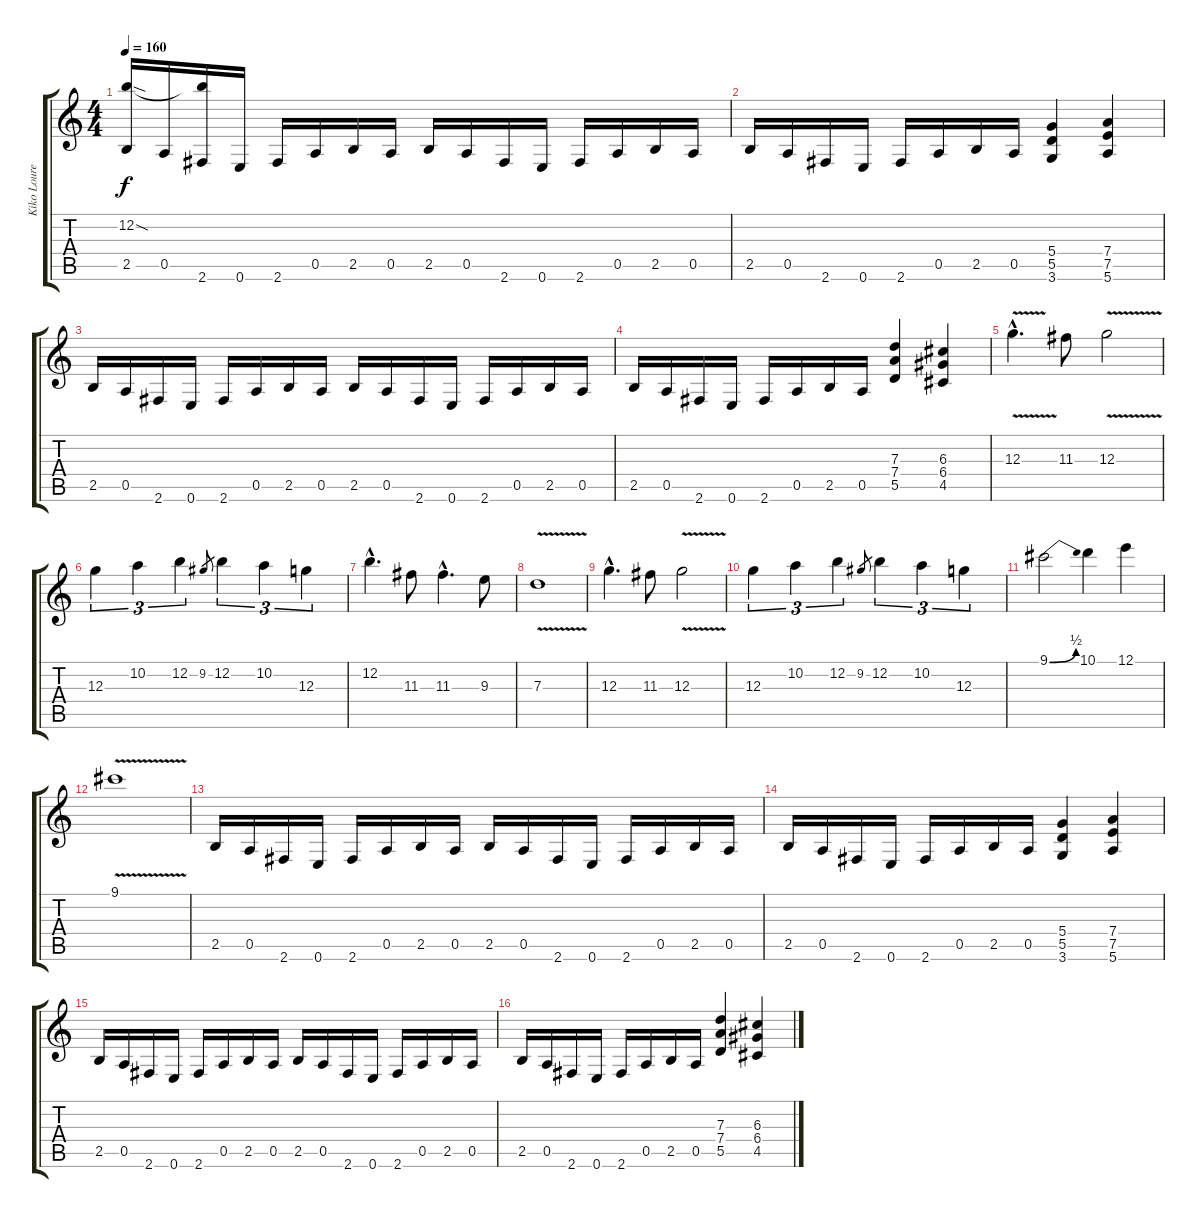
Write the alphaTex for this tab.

\track ("Kiko Loureiro" "Kiko Loure") {instrument distortionguitar}
\staff {score tabs}
\tuning (E4 B3 G3 D3 A2 E2) {hide}
\ts (4 4)
\tempo 160
\clef g2
\ks c
(12.2{sod} 2.5).16{dy f} 0.5.16 (12.2{t} 2.6).16 0.6.16 2.6.16 0.5.16 2.5.16 0.5.16 2.5.16 0.5.16 2.6.16 0.6.16 2.6.16 0.5.16 2.5.16 0.5.16 |
2.5.16 0.5.16 2.6.16 0.6.16 2.6.16 0.5.16 2.5.16 0.5.16 (5.4 5.5 3.6).4 (7.4 7.5 5.6).4 |
2.5.16 0.5.16 2.6.16 0.6.16 2.6.16 0.5.16 2.5.16 0.5.16 2.5.16 0.5.16 2.6.16 0.6.16 2.6.16 0.5.16 2.5.16 0.5.16 |
2.5.16 0.5.16 2.6.16 0.6.16 2.6.16 0.5.16 2.5.16 0.5.16 (7.3 7.4 5.5).4 (6.3 6.4 4.5).4 |
12.3{v hac}.4{d} 11.3.8 12.3{v}.2 |
12.3.4{tu (3 2)} 10.2.4{tu (3 2)} 12.2.4{tu (3 2)} 9.2.8{gr} 12.2.4{tu (3 2)} 10.2.4{tu (3 2)} 12.3.4{tu (3 2)} |
12.2{hac}.4{d} 11.3.8 11.3{hac}.4{d} 9.3.8 |
7.3{v}.1 |
12.3{hac}.4{d} 11.3.8 12.3{v}.2 |
12.3.4{tu (3 2)} 10.2.4{tu (3 2)} 12.2.4{tu (3 2)} 9.2.8{gr} 12.2.4{tu (3 2)} 10.2.4{tu (3 2)} 12.3.4{tu (3 2)} |
9.1{be (bend 0 0 60 2)}.2 10.1.4 12.1.4 |
9.1{v}.1 |
2.5.16 0.5.16 2.6.16 0.6.16 2.6.16 0.5.16 2.5.16 0.5.16 2.5.16 0.5.16 2.6.16 0.6.16 2.6.16 0.5.16 2.5.16 0.5.16 |
2.5.16 0.5.16 2.6.16 0.6.16 2.6.16 0.5.16 2.5.16 0.5.16 (5.4 5.5 3.6).4 (7.4 7.5 5.6).4 |
2.5.16 0.5.16 2.6.16 0.6.16 2.6.16 0.5.16 2.5.16 0.5.16 2.5.16 0.5.16 2.6.16 0.6.16 2.6.16 0.5.16 2.5.16 0.5.16 |
2.5.16 0.5.16 2.6.16 0.6.16 2.6.16 0.5.16 2.5.16 0.5.16 (7.3 7.4 5.5).4 (6.3 6.4 4.5).4
